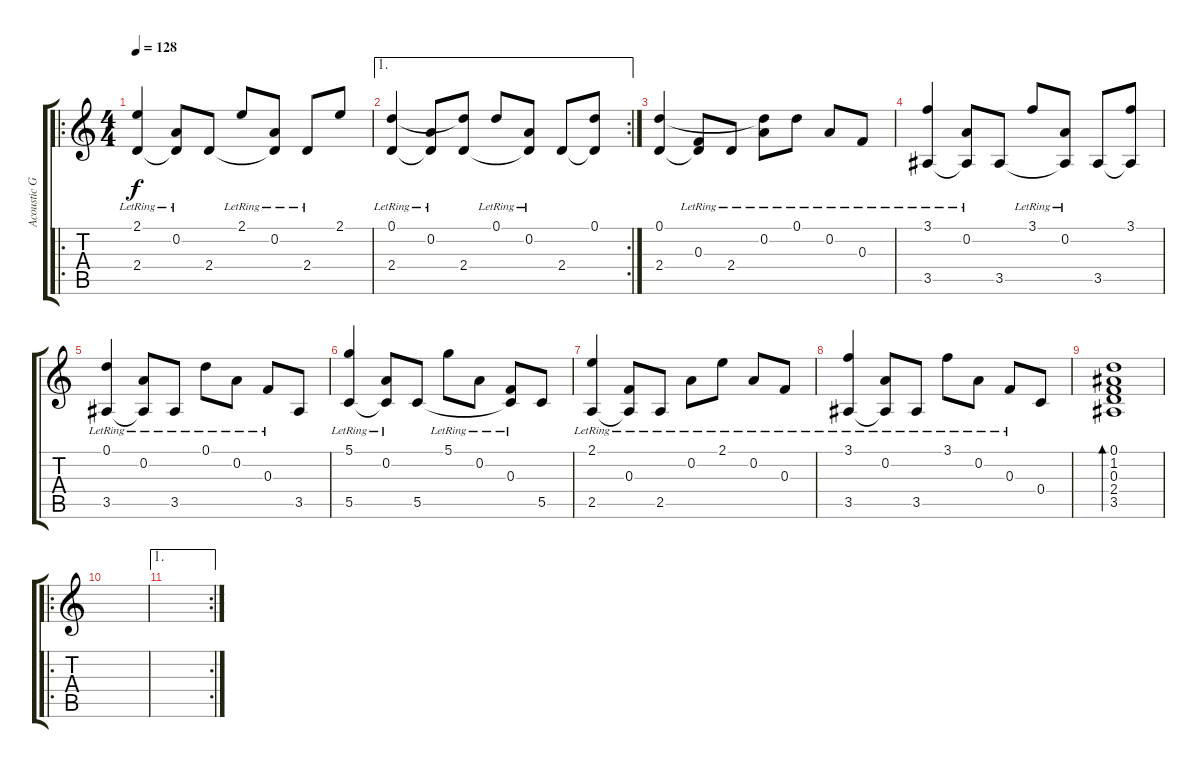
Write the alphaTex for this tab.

\track ("Acoustic Guitar" "Acoustic G") {instrument acousticguitarsteel}
\staff {score tabs}
\tuning (D4 A3 F3 C3 G2 D2) {hide}
\ro
\ts (4 4)
\tempo 128
\clef g2
\ks c
(2.1{lr} 2.4).4{dy f instrument acousticguitarsteel} (0.2{lr} 2.4{t}).8 2.4.8 2.1{lr}.8 (0.2{lr} 2.4{t}).8 2.4{lr}.8 2.1.8 |
\ae 1
\rc 2
(0.1{lr} 2.4).4 (0.2{lr} 2.4{t}).8 (0.1{t} 2.4).8 0.1{lr}.8 (0.2{lr} 2.4{t}).8 2.4.8 (0.1 2.4{t}).8 |
(0.1 2.4).4 (0.3{lr} 2.4{t}).8 2.4{lr}.8 (0.1{t} 0.2{lr}).8 0.1{lr}.8 0.2{lr}.8 0.3{lr}.8 |
(3.1{lr} 3.5).4 (0.2{lr} 3.5{t}).8 3.5.8 3.1{lr}.8 (0.2{lr} 3.5{t}).8 3.5.8 (3.1 3.5{t}).8 |
(0.1{lr} 3.5).4 (0.2{lr} 3.5{t}).8 3.5{lr}.8 0.1{lr}.8 0.2{lr}.8 0.3{lr}.8 3.5.8 |
(5.1{lr} 5.5).4 (0.2{lr} 5.5{t}).8 5.5.8 5.1{lr}.8 0.2{lr}.8 (0.3{lr} 5.5{t}).8 5.5.8 |
(2.1{lr} 2.5).4 (0.3{lr} 2.5{t}).8 2.5{lr}.8 0.2{lr}.8 2.1{lr}.8 0.2{lr}.8 0.3{lr}.8 |
(3.1{lr} 3.5).4 (0.2{lr} 3.5{t}).8 3.5{lr}.8 3.1{lr}.8 0.2{lr}.8 0.3{lr}.8 0.4.8 |
(0.1 1.2 0.3 2.4 3.5).1{bd 240} |
\ro
|
\ae 1
\rc 2
